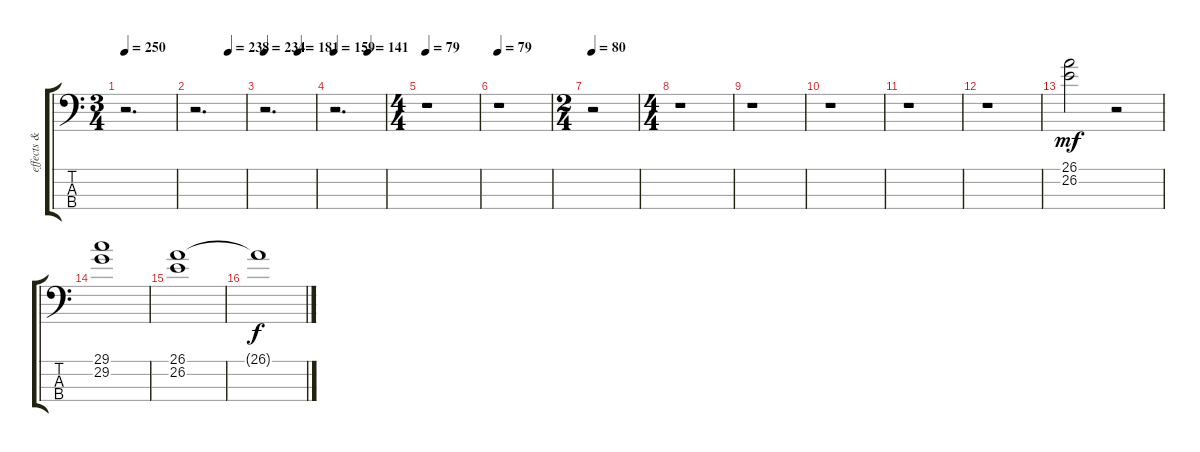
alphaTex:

\track ("effects & Bass      " "effects & ") {instrument synthvoice}
\staff {score tabs}
\tuning (G2 D2 A1 E1) {hide}
\ts (3 4)
\tempo 250
\clef f4
\ks c
r.2{d dy mf} |
\tempo (238 0.6666666666666666)
r.2{d} |
\tempo 234
\tempo (181 0.6666666666666666)
r.2{d} |
\tempo 159
\tempo (141 0.6666666666666666)
r.2{d} |
\ts (4 4)
\tempo 79
r.1 |
\tempo 79
r.1 |
\ts (2 4)
\tempo 80
r.2 |
\ts (4 4)
r.1 |
r.1 |
r.1 |
r.1 |
r.1 |
(26.1 26.2).2 r.2 |
(29.1 29.2).1 |
(26.1 26.2).1 |
26.1{t}.1{dy f}
